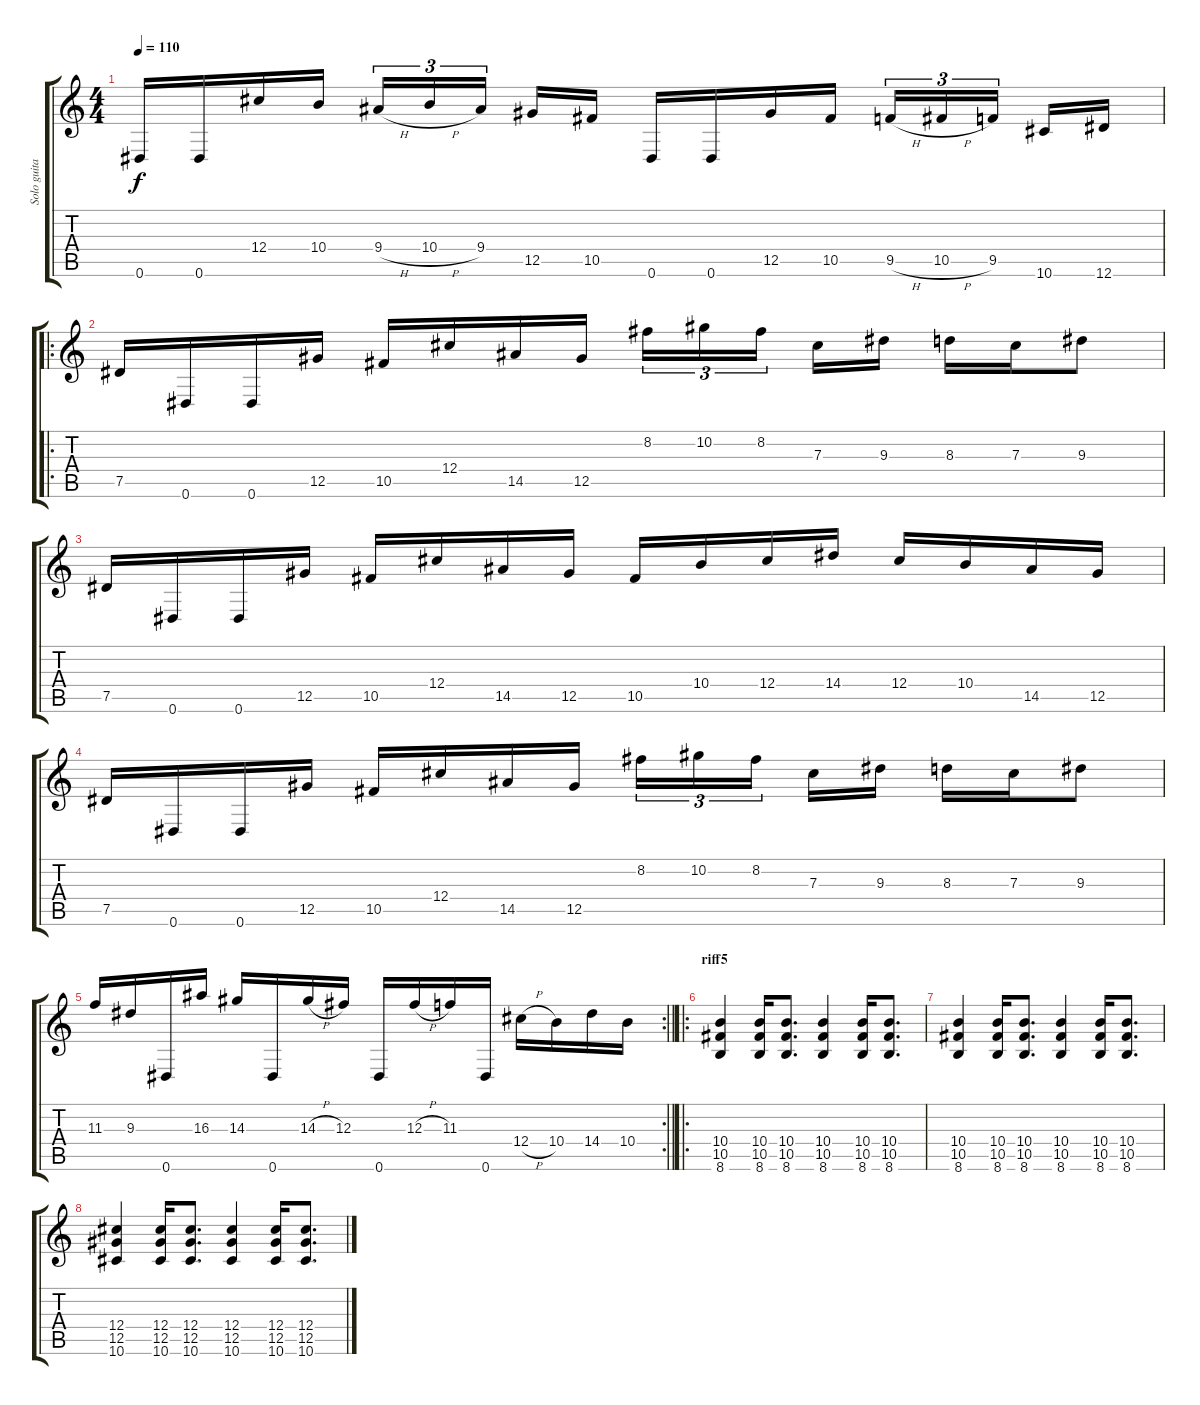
\track ("Solo guitar" "Solo guita") {instrument distortionguitar}
\staff {score tabs}
\tuning (Eb4 Bb3 Gb3 Db3 Ab2 Eb2) {hide}
\ts (4 4)
\tempo 110
\clef g2
\ks c
0.6.16{dy f} 0.6.16 12.4.16 10.4.16 9.4{h}.16{tu (3 2)} 10.4{h}.16{tu (3 2)} 9.4.16{tu (3 2) beam splitsecondary} 12.5.16 10.5.16 0.6.16 0.6.16 12.5.16 10.5.16 9.5{h}.16{tu (3 2)} 10.5{h}.16{tu (3 2)} 9.5.16{tu (3 2) beam splitsecondary} 10.6.16 12.6.16 |
\ro
7.5.16 0.6.16 0.6.16 12.5.16 10.5.16 12.4.16 14.5.16 12.5.16 8.2.16{tu (3 2)} 10.2.16{tu (3 2)} 8.2.16{tu (3 2) beam splitsecondary} 7.3.16 9.3.16 8.3.16 7.3.16 9.3.8 |
7.5.16 0.6.16 0.6.16 12.5.16 10.5.16 12.4.16 14.5.16 12.5.16 10.5.16 10.4.16 12.4.16 14.4.16 12.4.16 10.4.16 14.5.16 12.5.16 |
7.5.16 0.6.16 0.6.16 12.5.16 10.5.16 12.4.16 14.5.16 12.5.16 8.2.16{tu (3 2)} 10.2.16{tu (3 2)} 8.2.16{tu (3 2) beam splitsecondary} 7.3.16 9.3.16 8.3.16 7.3.16 9.3.8 |
\rc 2
\barLineRight lightlight
11.3.16 9.3.16 0.6.16 16.3.16 14.3.16 0.6.16 14.3{h}.16 12.3.16 0.6.16 12.3{h}.16 11.3.16 0.6.16 12.4{h}.16 10.4.16 14.4.16 10.4.16 |
\ro
\section ("" "riff5")
(10.4 10.5 8.6).4 (10.4 10.5 8.6).16 (10.4 10.5 8.6).8{d} (10.4 10.5 8.6).4 (10.4 10.5 8.6).16 (10.4 10.5 8.6).8{d} |
(10.4 10.5 8.6).4 (10.4 10.5 8.6).16 (10.4 10.5 8.6).8{d} (10.4 10.5 8.6).4 (10.4 10.5 8.6).16 (10.4 10.5 8.6).8{d} |
(12.4 12.5 10.6).4 (12.4 12.5 10.6).16 (12.4 12.5 10.6).8{d} (12.4 12.5 10.6).4 (12.4 12.5 10.6).16 (12.4 12.5 10.6).8{d}
